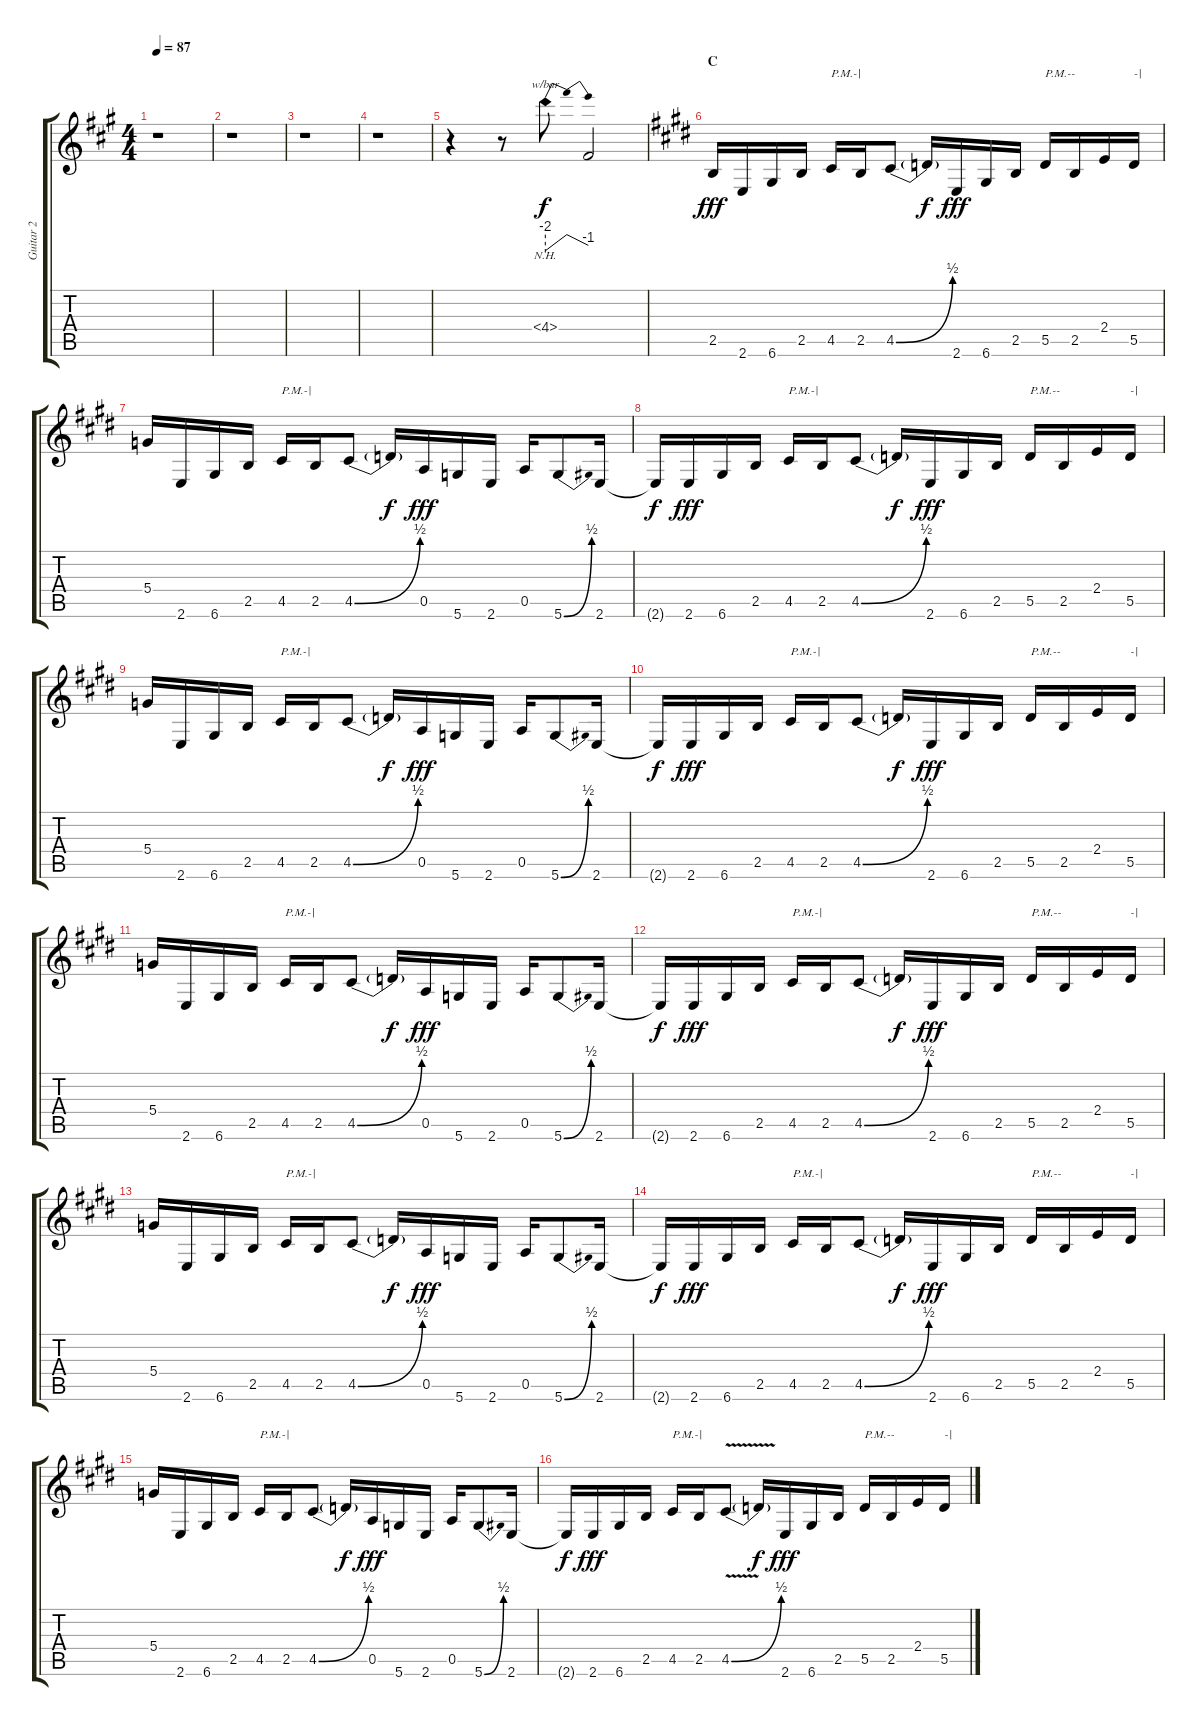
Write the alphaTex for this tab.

\track ("Guitar 2" "Guitar 2") {instrument distortionguitar}
\staff {score tabs}
\tuning (E4 B3 G3 D3 A2 D2) {hide}
\ts (4 4)
\tempo 87
\clef g2
\ks a
r.1{dy f} |
r.1 |
r.1 |
r.1 |
r.4 r.8 4.4{nh}.8{tbe (dip default 0 -8 8 0 44 0 60 -4)} 4.4{t}.2 |
\section ("" "C")
\ks e
2.5.16{dy fff} 2.6.16 6.6.16 2.5.16 4.5.16{txt "P.M.-|"} 2.5.16 4.5{be (bend 0 0 60 2)}.8 4.5{t}.16{dy f} 2.6.16{dy fff} 6.6.16 2.5.16 5.5.16{txt "P.M.--"} 2.5.16 2.4.16 5.5.16{txt "-|"} |
5.4.16 2.6.16 6.6.16 2.5.16 4.5.16{txt "P.M.-|"} 2.5.16 4.5{be (bend 0 0 60 2)}.8 4.5{t}.16{dy f} 0.5.16{dy fff} 5.6.16 2.6.16 0.5.16 5.6{be (bend 0 0 60 2)}.8 2.6.16 |
2.6{t}.16{dy f} 2.6.16{dy fff} 6.6.16 2.5.16 4.5.16{txt "P.M.-|"} 2.5.16 4.5{be (bend 0 0 60 2)}.8 4.5{t}.16{dy f} 2.6.16{dy fff} 6.6.16 2.5.16 5.5.16{txt "P.M.--"} 2.5.16 2.4.16 5.5.16{txt "-|"} |
5.4.16 2.6.16 6.6.16 2.5.16 4.5.16{txt "P.M.-|"} 2.5.16 4.5{be (bend 0 0 60 2)}.8 4.5{t}.16{dy f} 0.5.16{dy fff} 5.6.16 2.6.16 0.5.16 5.6{be (bend 0 0 60 2)}.8 2.6.16 |
2.6{t}.16{dy f} 2.6.16{dy fff} 6.6.16 2.5.16 4.5.16{txt "P.M.-|"} 2.5.16 4.5{be (bend 0 0 60 2)}.8 4.5{t}.16{dy f} 2.6.16{dy fff} 6.6.16 2.5.16 5.5.16{txt "P.M.--"} 2.5.16 2.4.16 5.5.16{txt "-|"} |
5.4.16 2.6.16 6.6.16 2.5.16 4.5.16{txt "P.M.-|"} 2.5.16 4.5{be (bend 0 0 60 2)}.8 4.5{t}.16{dy f} 0.5.16{dy fff} 5.6.16 2.6.16 0.5.16 5.6{be (bend 0 0 60 2)}.8 2.6.16 |
2.6{t}.16{dy f} 2.6.16{dy fff} 6.6.16 2.5.16 4.5.16{txt "P.M.-|"} 2.5.16 4.5{be (bend 0 0 60 2)}.8 4.5{t}.16{dy f} 2.6.16{dy fff} 6.6.16 2.5.16 5.5.16{txt "P.M.--"} 2.5.16 2.4.16 5.5.16{txt "-|"} |
5.4.16 2.6.16 6.6.16 2.5.16 4.5.16{txt "P.M.-|"} 2.5.16 4.5{be (bend 0 0 60 2)}.8 4.5{t}.16{dy f} 0.5.16{dy fff} 5.6.16 2.6.16 0.5.16 5.6{be (bend 0 0 60 2)}.8 2.6.16 |
2.6{t}.16{dy f} 2.6.16{dy fff} 6.6.16 2.5.16 4.5.16{txt "P.M.-|"} 2.5.16 4.5{be (bend 0 0 60 2)}.8 4.5{t}.16{dy f} 2.6.16{dy fff} 6.6.16 2.5.16 5.5.16{txt "P.M.--"} 2.5.16 2.4.16 5.5.16{txt "-|"} |
5.4.16 2.6.16 6.6.16 2.5.16 4.5.16{txt "P.M.-|"} 2.5.16 4.5{be (bend 0 0 60 2)}.8 4.5{t}.16{dy f} 0.5.16{dy fff} 5.6.16 2.6.16 0.5.16 5.6{be (bend 0 0 60 2)}.8 2.6.16 |
2.6{t}.16{dy f} 2.6.16{dy fff} 6.6.16 2.5.16 4.5.16{txt "P.M.-|"} 2.5.16 4.5{be (bend 0 0 60 2) v}.8 4.5{t}.16{dy f} 2.6.16{dy fff} 6.6.16 2.5.16 5.5.16{txt "P.M.--"} 2.5.16 2.4.16 5.5.16{txt "-|"}
